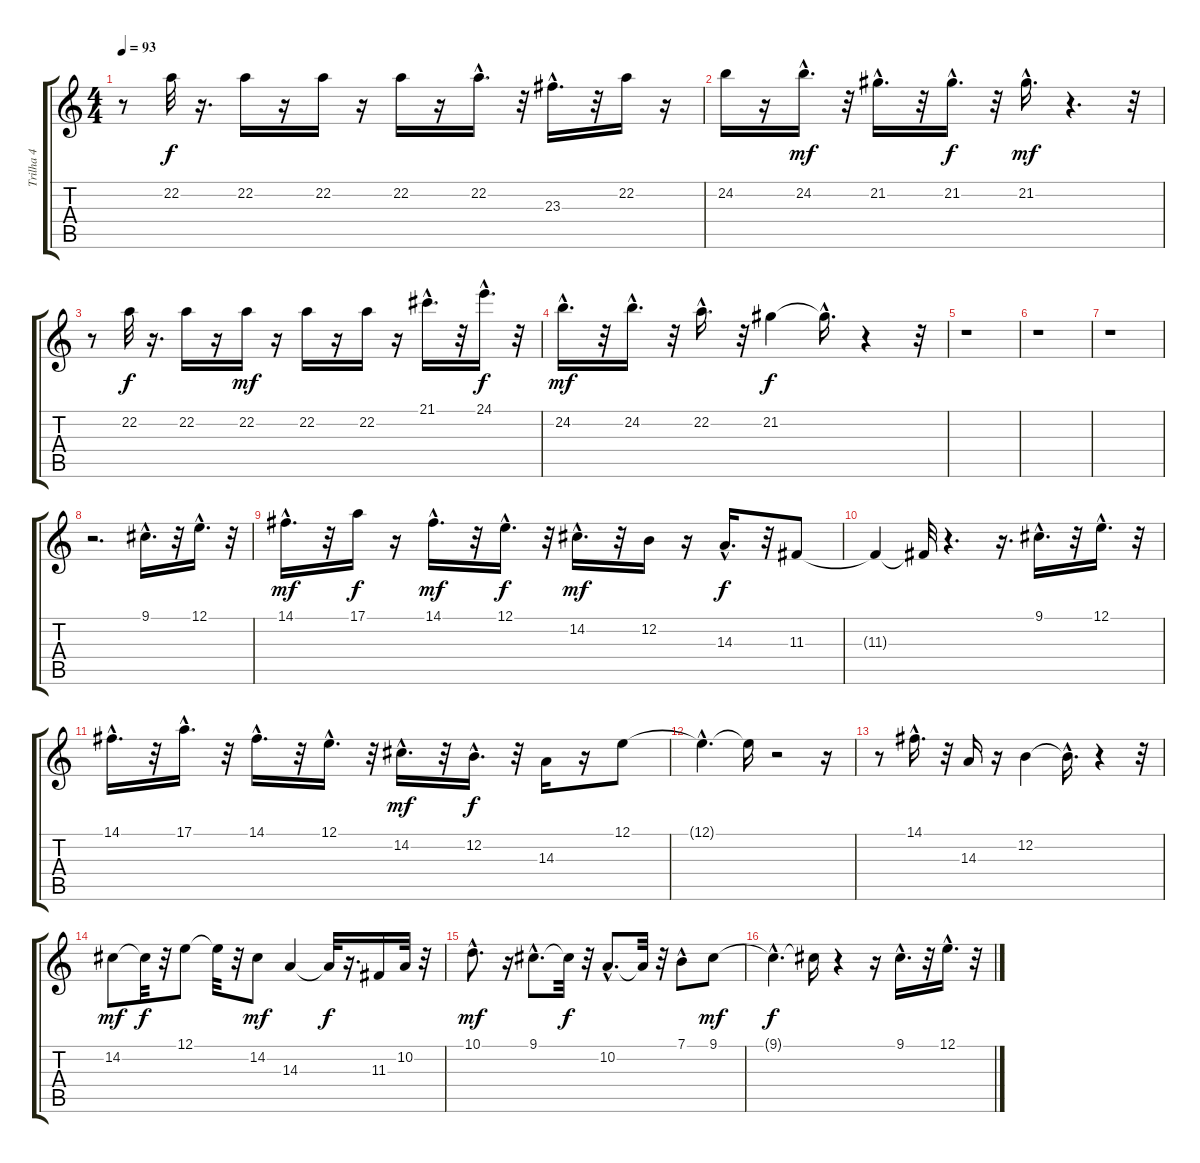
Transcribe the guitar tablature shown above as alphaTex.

\track ("Trilha 4" "Trilha 4") {instrument altosax}
\staff {score tabs}
\tuning (E4 B3 G3 D3 A2 E2) {hide}
\ts (4 4)
\tempo 93
\clef g2
\ks c
r.8{dy f} 22.2.32 r.16{d} 22.2.16 r.16 22.2.16 r.16 22.2.16 r.16 22.2{hac}.16{d} r.32 23.3{hac}.16{d} r.32 22.2.16 r.16 |
24.2.16 r.16 24.2{hac}.16{d dy mf} r.32 21.2{hac}.16{d} r.32 21.2{hac}.16{d dy f} r.32 21.2{hac}.16{d dy mf} r.4{d} r.32 |
r.8 22.2.32{dy f} r.16{d} 22.2.16 r.16 22.2.16{dy mf} r.16 22.2.16 r.16 22.2.16 r.16 21.1{hac}.16{d} r.32 24.1{hac}.16{d dy f} r.32 |
24.2{hac}.16{d dy mf} r.32 24.2{hac}.16{d} r.32 22.2{hac}.16{d} r.32 21.2.4{dy f} 21.2{hac t}.16{d} r.4 r.32 |
r.1 |
r.1 |
r.1 |
r.2{d} 9.1{hac}.16{d} r.32 12.1{hac}.16{d} r.32 |
14.1{hac}.16{d dy mf} r.32 17.1.16{dy f} r.16 14.1{hac}.16{d dy mf} r.32 12.1{hac}.16{d dy f} r.32 14.2{hac}.16{d dy mf} r.32 12.2.16 r.16 14.3{hac}.16{d dy f} r.32 11.3.8 |
11.3{t}.4 11.3{t}.32 r.4{d} r.16{d} 9.1{hac}.16{d} r.32 12.1{hac}.16{d} r.32 |
14.1{hac}.16{d} r.32 17.1{hac}.16{d} r.32 14.1{hac}.16{d} r.32 12.1{hac}.16{d} r.32 14.2{hac}.16{d dy mf} r.32 12.2{hac}.16{d dy f} r.32 14.3.16 r.16 12.1.8 |
12.1{hac t}.4{d} 12.1{t}.16 r.2 r.16 |
r.8 14.1{hac}.16{d} r.32 14.3.16 r.16 12.2.4 12.2{hac t}.16{d} r.4 r.32 |
14.2.8{dy mf} 14.2{t}.32{dy f} r.32 12.1.8 12.1{t}.32 r.32 14.2.8{dy mf} 14.3.4 14.3{t}.32{dy f} r.16{d} 11.3.16 10.2.32 r.32 |
10.1{hac}.8{d dy mf} r.16 9.1{hac}.8{d} 9.1{t}.32{dy f} r.32 10.2{hac}.8{d} 10.2{t}.32 r.32 7.1{hac}.8 9.1.8{dy mf} |
9.1{hac t}.4{d dy f} 9.1{t}.16 r.4 r.16 9.1{hac}.16{d} r.32 12.1{hac}.16{d} r.32
